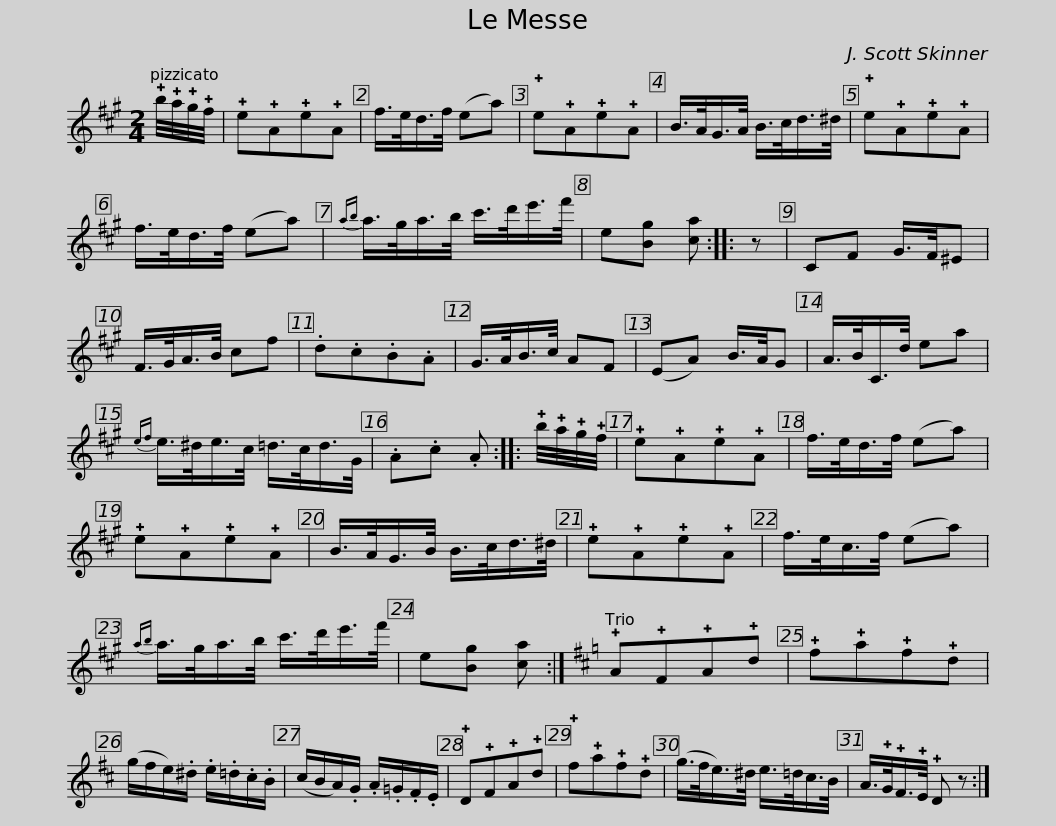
X:1
L:1/8
M:2/4
I:linebreak $
K:A
V:1 treble
V:1
 !plus!b/4!plus!a/4!plus!g/4!plus!f/4 | !plus!e!plus!A!plus!e!plus!A | f/>e/d/>f/ (ea) | !plus!e!plus!A!plus!e!plus!A | B/>A/G/>A/ B/>c/d/>^d/ | %5
 !plus!e!plus!A!plus!e!plus!A | f/>e/d/>f/ (ea) |${ab} a/>g/a/>b/ c'/>d'/e'/>f'/ | e[Bg] [ca] :: z | %10
 CF G/>F/^E | F/>G/A/>B/ cf | .d.c.B.A | G/>A/B/>c/ AF |$ (EA) B/>A/G | %15
 A/>B/C/>d/ ea |{ef} e/>^d/e/>c/ =d/>c/d/>G/ | .A.c .A :: !plus!b/4!plus!a/4!plus!g/4!plus!f/4 | !plus!e!plus!A!plus!e!plus!A | %20
 f/>e/d/>f/ (ea) |$ !plus!e!plus!A!plus!e!plus!A | B/>A/G/>B/ B/>c/d/>^d/ | !plus!e!plus!A!plus!e!plus!A | f/>e/c/>f/ (ea) | %25
{ab} a/>g/a/>b/ c'/>d'/e'/>f'/ | e[Bg] [ca] :|$[K:D] !plus!A!plus!F!plus!A!plus!d | !plus!f!plus!a!plus!f!plus!d | (g/f/e/).^d/ .e/.=d/.c/.B/ | %30
 (c/B/A/).G/ .A/.=G/.F/.E/ | !plus!D!plus!F!plus!A!plus!d | !plus!f!plus!a!plus!f!plus!d | (g/>f/e/>)^d/ e/>=d/c/>B/ |$ A/>!plus!G/!plus!F/>!plus!E/ !plus!D z :| %35
